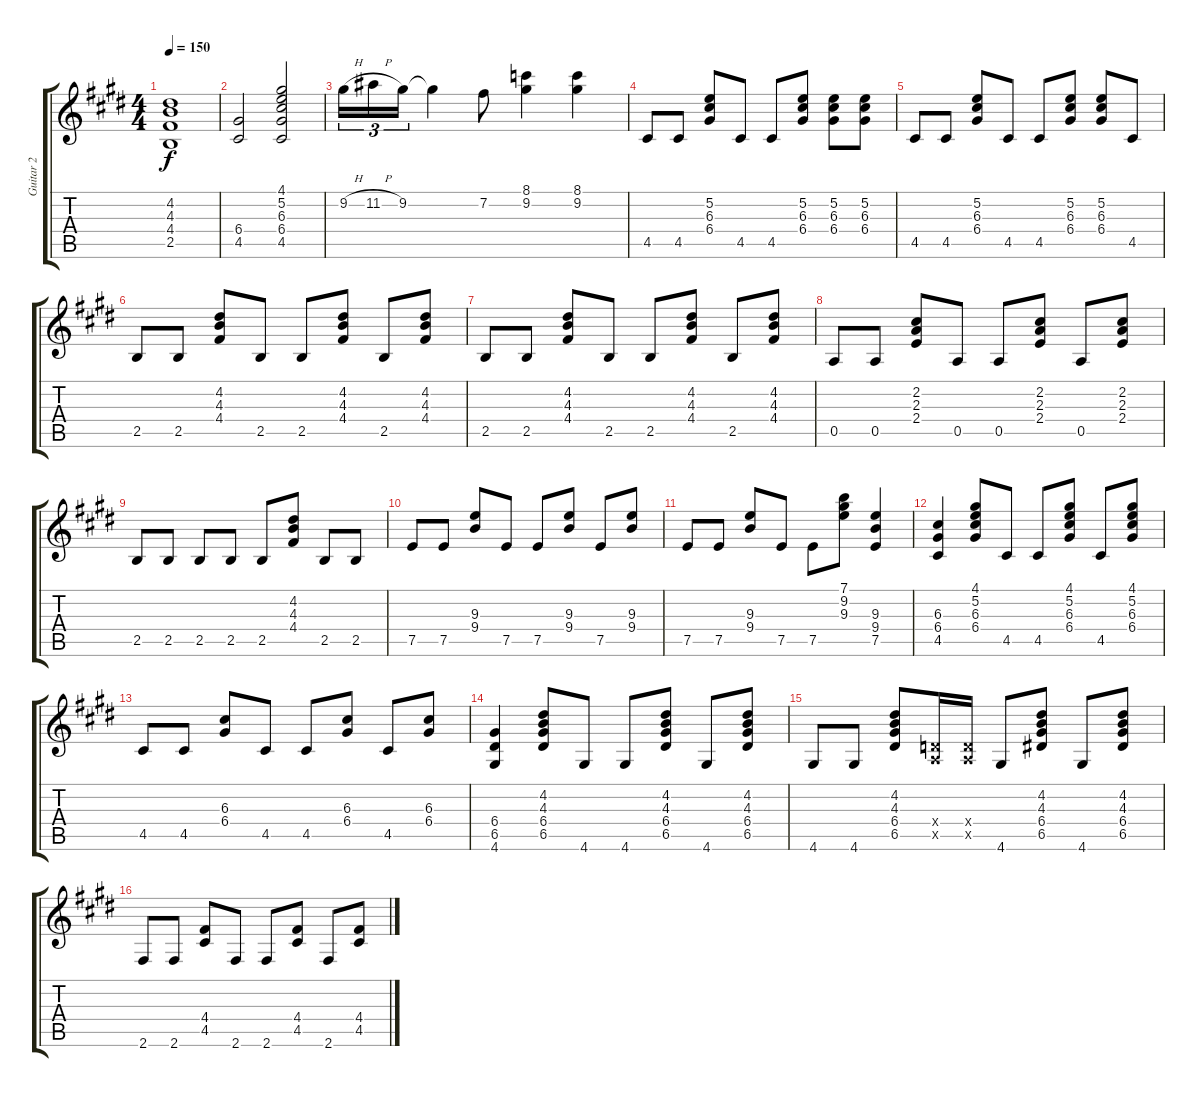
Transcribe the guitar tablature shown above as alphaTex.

\track ("Guitar 2" "Guitar 2") {instrument overdrivenguitar}
\staff {score tabs}
\tuning (E4 B3 G3 D3 A2 E2) {hide}
\ts (4 4)
\tempo 150
\clef g2
\ks c#minor
(4.2 4.3 4.4 2.5).1{dy f} |
(6.4 4.5).2 (4.1 5.2 6.3 6.4 4.5).2 |
9.2{h}.16{tu (3 2)} 11.2{h}.16{tu (3 2)} 9.2.16{tu (3 2)} 9.2{t}.4 7.2.8 (8.1 9.2).4 (8.1 9.2).4 |
4.5.8 4.5.8 (5.2 6.3 6.4).8 4.5.8 4.5.8 (5.2 6.3 6.4).8 (5.2 6.3 6.4).8 (5.2 6.3 6.4).8 |
4.5.8 4.5.8 (5.2 6.3 6.4).8 4.5.8 4.5.8 (5.2 6.3 6.4).8 (5.2 6.3 6.4).8 4.5.8 |
2.5.8 2.5.8 (4.2 4.3 4.4).8 2.5.8 2.5.8 (4.2 4.3 4.4).8 2.5.8 (4.2 4.3 4.4).8 |
2.5.8 2.5.8 (4.2 4.3 4.4).8 2.5.8 2.5.8 (4.2 4.3 4.4).8 2.5.8 (4.2 4.3 4.4).8 |
0.5.8 0.5.8 (2.2 2.3 2.4).8 0.5.8 0.5.8 (2.2 2.3 2.4).8 0.5.8 (2.2 2.3 2.4).8 |
2.5.8 2.5.8 2.5.8 2.5.8 2.5.8 (4.2 4.3 4.4).8 2.5.8 2.5.8 |
7.5.8 7.5.8 (9.3 9.4).8 7.5.8 7.5.8 (9.3 9.4).8 7.5.8 (9.3 9.4).8 |
7.5.8 7.5.8 (9.3 9.4).8 7.5.8 7.5.8 (7.1 9.2 9.3).8 (9.3 9.4 7.5).4 |
(6.3 6.4 4.5).4 (4.1 5.2 6.3 6.4).8 4.5.8 4.5.8 (4.1 5.2 6.3 6.4).8 4.5.8 (4.1 5.2 6.3 6.4).8 |
4.5.8 4.5.8 (6.3 6.4).8 4.5.8 4.5.8 (6.3 6.4).8 4.5.8 (6.3 6.4).8 |
(6.4 6.5 4.6).4 (4.2 4.3 6.4 6.5).8 4.6.8 4.6.8 (4.2 4.3 6.4 6.5).8 4.6.8 (4.2 4.3 6.4 6.5).8 |
4.6.8 4.6.8 (4.2 4.3 6.4 6.5).8 (0.4{x} 0.5{x}).16 (0.4{x} 0.5{x}).16 4.6.8 (4.2 4.3 6.4 6.5).8 4.6.8 (4.2 4.3 6.4 6.5).8 |
2.6.8 2.6.8 (4.4 4.5).8 2.6.8 2.6.8 (4.4 4.5).8 2.6.8 (4.4 4.5).8
